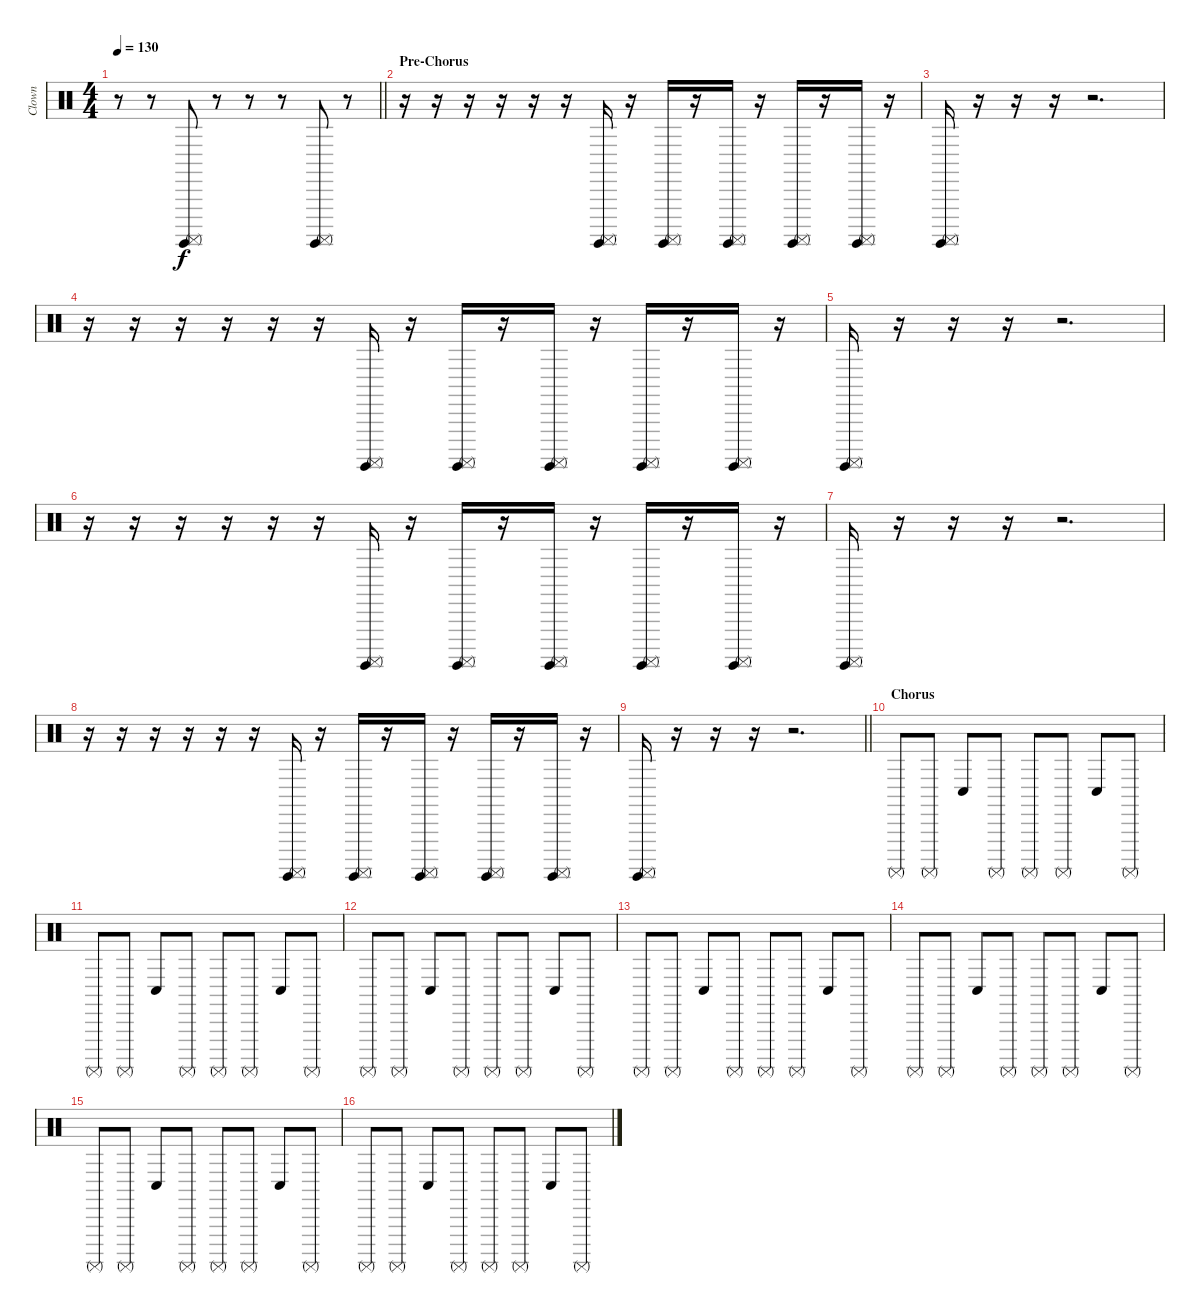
\track ("Clown" "Clown") {instrument percussion}
\staff {score}
\articulation defaults
\ts (4 4)
\tempo 130
\clef neutral
\barLineRight lightlight
\ks c
r.8{dy f} r.8 ("Surdo (mute)" "Surdo (hit)").8 r.8 r.8 r.8 ("Surdo (mute)" "Surdo (hit)").8 r.8 |
\section ("" "Pre-Chorus")
r.16 r.16 r.16 r.16 r.16 r.16 ("Surdo (mute)" "Surdo (hit)").16 r.16 ("Surdo (mute)" "Surdo (hit)").16 r.16 ("Surdo (mute)" "Surdo (hit)").16 r.16 ("Surdo (mute)" "Surdo (hit)").16 r.16 ("Surdo (mute)" "Surdo (hit)").16 r.16 |
("Surdo (mute)" "Surdo (hit)").16 r.16 r.16 r.16 r.2{d} |
r.16 r.16 r.16 r.16 r.16 r.16 ("Surdo (mute)" "Surdo (hit)").16 r.16 ("Surdo (mute)" "Surdo (hit)").16 r.16 ("Surdo (mute)" "Surdo (hit)").16 r.16 ("Surdo (mute)" "Surdo (hit)").16 r.16 ("Surdo (mute)" "Surdo (hit)").16 r.16 |
("Surdo (mute)" "Surdo (hit)").16 r.16 r.16 r.16 r.2{d} |
r.16 r.16 r.16 r.16 r.16 r.16 ("Surdo (mute)" "Surdo (hit)").16 r.16 ("Surdo (mute)" "Surdo (hit)").16 r.16 ("Surdo (mute)" "Surdo (hit)").16 r.16 ("Surdo (mute)" "Surdo (hit)").16 r.16 ("Surdo (mute)" "Surdo (hit)").16 r.16 |
("Surdo (mute)" "Surdo (hit)").16 r.16 r.16 r.16 r.2{d} |
r.16 r.16 r.16 r.16 r.16 r.16 ("Surdo (mute)" "Surdo (hit)").16 r.16 ("Surdo (mute)" "Surdo (hit)").16 r.16 ("Surdo (mute)" "Surdo (hit)").16 r.16 ("Surdo (mute)" "Surdo (hit)").16 r.16 ("Surdo (mute)" "Surdo (hit)").16 r.16 |
\barLineRight lightlight
("Surdo (mute)" "Surdo (hit)").16 r.16 r.16 r.16 r.2{d} |
\section ("" "Chorus")
"Surdo (mute)".8 "Surdo (mute)".8 "Conga low (hit)".8 "Surdo (mute)".8 "Surdo (mute)".8 "Surdo (mute)".8 "Conga low (hit)".8 "Surdo (mute)".8 |
"Surdo (mute)".8 "Surdo (mute)".8 "Conga low (hit)".8 "Surdo (mute)".8 "Surdo (mute)".8 "Surdo (mute)".8 "Conga low (hit)".8 "Surdo (mute)".8 |
"Surdo (mute)".8 "Surdo (mute)".8 "Conga low (hit)".8 "Surdo (mute)".8 "Surdo (mute)".8 "Surdo (mute)".8 "Conga low (hit)".8 "Surdo (mute)".8 |
"Surdo (mute)".8 "Surdo (mute)".8 "Conga low (hit)".8 "Surdo (mute)".8 "Surdo (mute)".8 "Surdo (mute)".8 "Conga low (hit)".8 "Surdo (mute)".8 |
"Surdo (mute)".8 "Surdo (mute)".8 "Conga low (hit)".8 "Surdo (mute)".8 "Surdo (mute)".8 "Surdo (mute)".8 "Conga low (hit)".8 "Surdo (mute)".8 |
"Surdo (mute)".8 "Surdo (mute)".8 "Conga low (hit)".8 "Surdo (mute)".8 "Surdo (mute)".8 "Surdo (mute)".8 "Conga low (hit)".8 "Surdo (mute)".8 |
"Surdo (mute)".8 "Surdo (mute)".8 "Conga low (hit)".8 "Surdo (mute)".8 "Surdo (mute)".8 "Surdo (mute)".8 "Conga low (hit)".8 "Surdo (mute)".8
